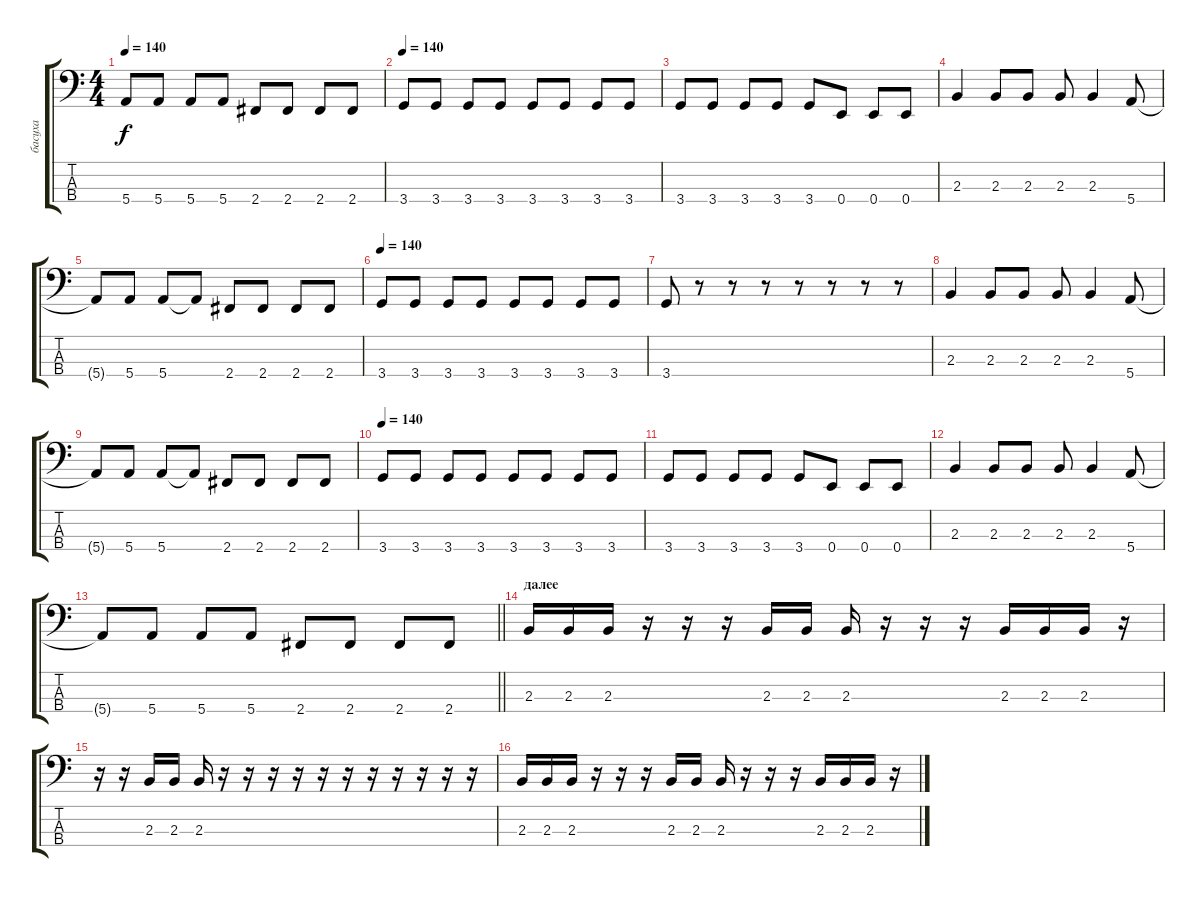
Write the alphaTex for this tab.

\track ("басуха" "басуха") {instrument electricbassfinger}
\staff {score tabs}
\tuning (G2 D2 A1 E1) {hide}
\ts (4 4)
\tempo 140
\clef f4
\ks c
5.4{t}.8{dy f} 5.4.8 5.4.8 5.4.8 2.4.8 2.4.8 2.4.8 2.4.8 |
\tempo 140
3.4.8 3.4.8 3.4.8 3.4.8 3.4.8 3.4.8 3.4.8 3.4.8 |
3.4.8 3.4.8 3.4.8 3.4.8 3.4.8 0.4.8 0.4.8 0.4.8 |
2.3.4 2.3.8 2.3.8 2.3.8 2.3.4 5.4.8 |
5.4{t}.8 5.4.8 5.4.8 5.4{t}.8 2.4.8 2.4.8 2.4.8 2.4.8 |
\tempo 140
3.4.8 3.4.8 3.4.8 3.4.8 3.4.8 3.4.8 3.4.8 3.4.8 |
3.4.8 r.8 r.8 r.8 r.8 r.8 r.8 r.8 |
2.3.4 2.3.8 2.3.8 2.3.8 2.3.4 5.4.8 |
5.4{t}.8 5.4.8 5.4.8 5.4{t}.8 2.4.8 2.4.8 2.4.8 2.4.8 |
\tempo 140
3.4.8 3.4.8 3.4.8 3.4.8 3.4.8 3.4.8 3.4.8 3.4.8 |
3.4.8 3.4.8 3.4.8 3.4.8 3.4.8 0.4.8 0.4.8 0.4.8 |
2.3.4 2.3.8 2.3.8 2.3.8 2.3.4 5.4.8 |
\barLineRight lightlight
5.4{t}.8 5.4.8 5.4.8 5.4.8 2.4.8 2.4.8 2.4.8 2.4.8 |
\section ("" "далее")
2.3.16 2.3.16 2.3.16 r.16 r.16 r.16 2.3.16 2.3.16 2.3.16 r.16 r.16 r.16 2.3.16 2.3.16 2.3.16 r.16 |
r.16 r.16 2.3.16 2.3.16 2.3.16 r.16 r.16 r.16 r.16 r.16 r.16 r.16 r.16 r.16 r.16 r.16 |
2.3.16 2.3.16 2.3.16 r.16 r.16 r.16 2.3.16 2.3.16 2.3.16 r.16 r.16 r.16 2.3.16 2.3.16 2.3.16 r.16
